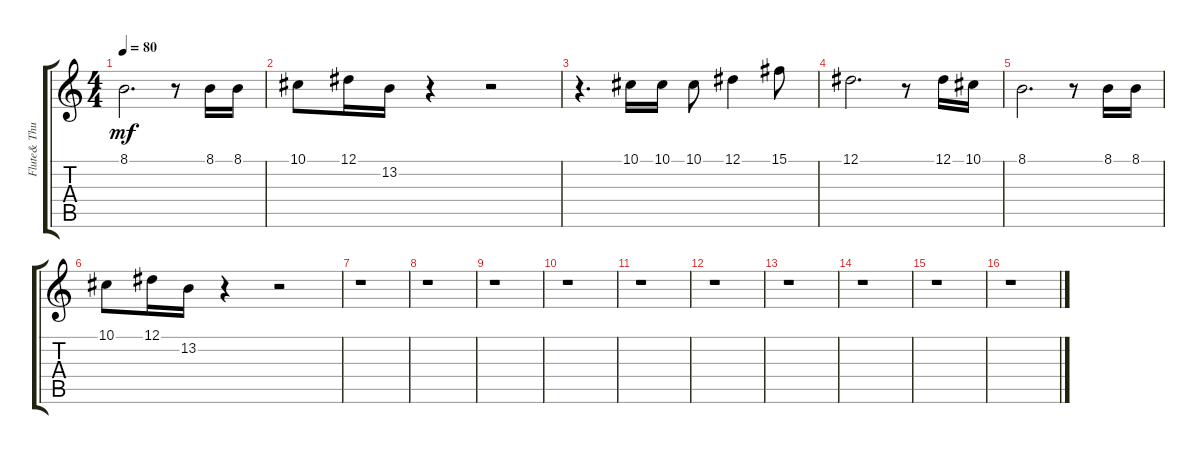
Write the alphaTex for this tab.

\track ("Flute& Thunder" "Flute& Thu") {instrument flute}
\staff {score tabs}
\tuning (Eb4 Bb3 Gb3 Db3 Ab2 Eb2) {hide}
\ts (4 4)
\tempo 80
\clef g2
\ks c
8.1.2{d dy mf} r.8 8.1.16 8.1.16 |
10.1.8 12.1.16 13.2.16 r.4 r.2 |
r.4{d} 10.1.16 10.1.16 10.1.8 12.1.4 15.1.8 |
12.1.2{d} r.8 12.1.16 10.1.16 |
8.1.2{d} r.8 8.1.16 8.1.16 |
10.1.8 12.1.16 13.2.16 r.4 r.2 |
r.1 |
r.1 |
r.1 |
r.1 |
r.1 |
r.1 |
r.1 |
r.1 |
r.1 |
r.1
